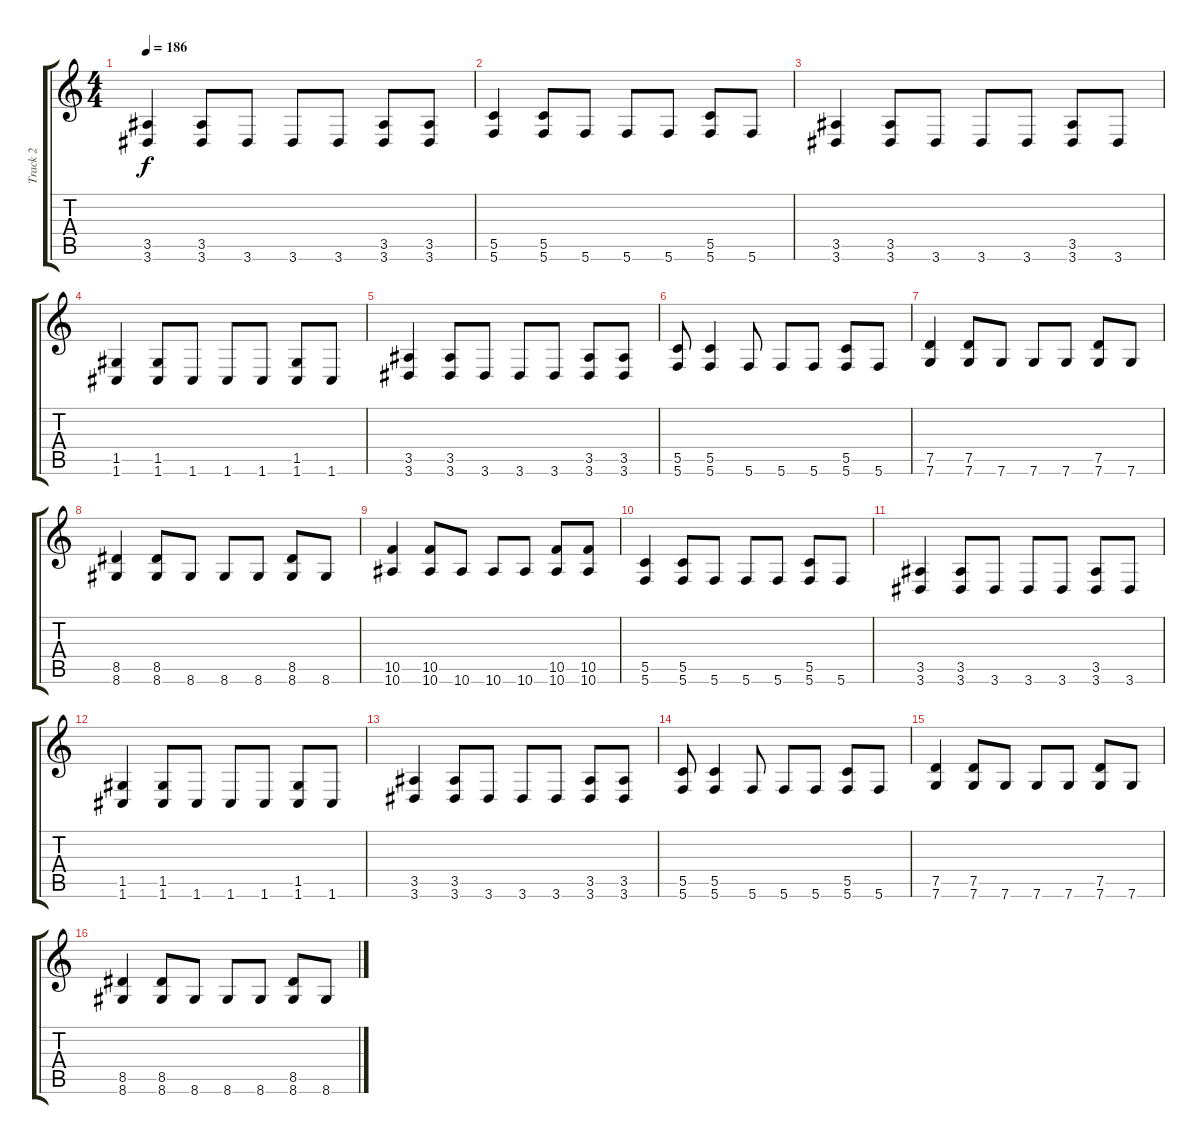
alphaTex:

\track ("Track 2" "Track 2") {instrument distortionguitar bank 255}
\staff {score tabs}
\tuning (D4 A3 F3 C3 G2 C2) {hide}
\ts (4 4)
\tempo 186
\clef g2
\ks c
(3.5 3.6).4{dy f} (3.5 3.6).8 3.6.8 3.6.8 3.6.8 (3.5 3.6).8 (3.5 3.6).8 |
(5.5 5.6).4 (5.5 5.6).8 5.6.8 5.6.8 5.6.8 (5.5 5.6).8 5.6.8 |
(3.5 3.6).4 (3.5 3.6).8 3.6.8 3.6.8 3.6.8 (3.5 3.6).8 3.6.8 |
(1.5 1.6).4 (1.5 1.6).8 1.6.8 1.6.8 1.6.8 (1.5 1.6).8 1.6.8 |
(3.5 3.6).4 (3.5 3.6).8 3.6.8 3.6.8 3.6.8 (3.5 3.6).8 (3.5 3.6).8 |
(5.5 5.6).8 (5.5 5.6).4 5.6.8 5.6.8 5.6.8 (5.5 5.6).8 5.6.8 |
(7.5 7.6).4 (7.5 7.6).8 7.6.8 7.6.8 7.6.8 (7.5 7.6).8 7.6.8 |
(8.5 8.6).4 (8.5 8.6).8 8.6.8 8.6.8 8.6.8 (8.5 8.6).8 8.6.8 |
(10.5 10.6).4 (10.5 10.6).8 10.6.8 10.6.8 10.6.8 (10.5 10.6).8 (10.5 10.6).8 |
(5.5 5.6).4 (5.5 5.6).8 5.6.8 5.6.8 5.6.8 (5.5 5.6).8 5.6.8 |
(3.5 3.6).4 (3.5 3.6).8 3.6.8 3.6.8 3.6.8 (3.5 3.6).8 3.6.8 |
(1.5 1.6).4 (1.5 1.6).8 1.6.8 1.6.8 1.6.8 (1.5 1.6).8 1.6.8 |
(3.5 3.6).4 (3.5 3.6).8 3.6.8 3.6.8 3.6.8 (3.5 3.6).8 (3.5 3.6).8 |
(5.5 5.6).8 (5.5 5.6).4 5.6.8 5.6.8 5.6.8 (5.5 5.6).8 5.6.8 |
(7.5 7.6).4 (7.5 7.6).8 7.6.8 7.6.8 7.6.8 (7.5 7.6).8 7.6.8 |
(8.5 8.6).4 (8.5 8.6).8 8.6.8 8.6.8 8.6.8 (8.5 8.6).8 8.6.8
